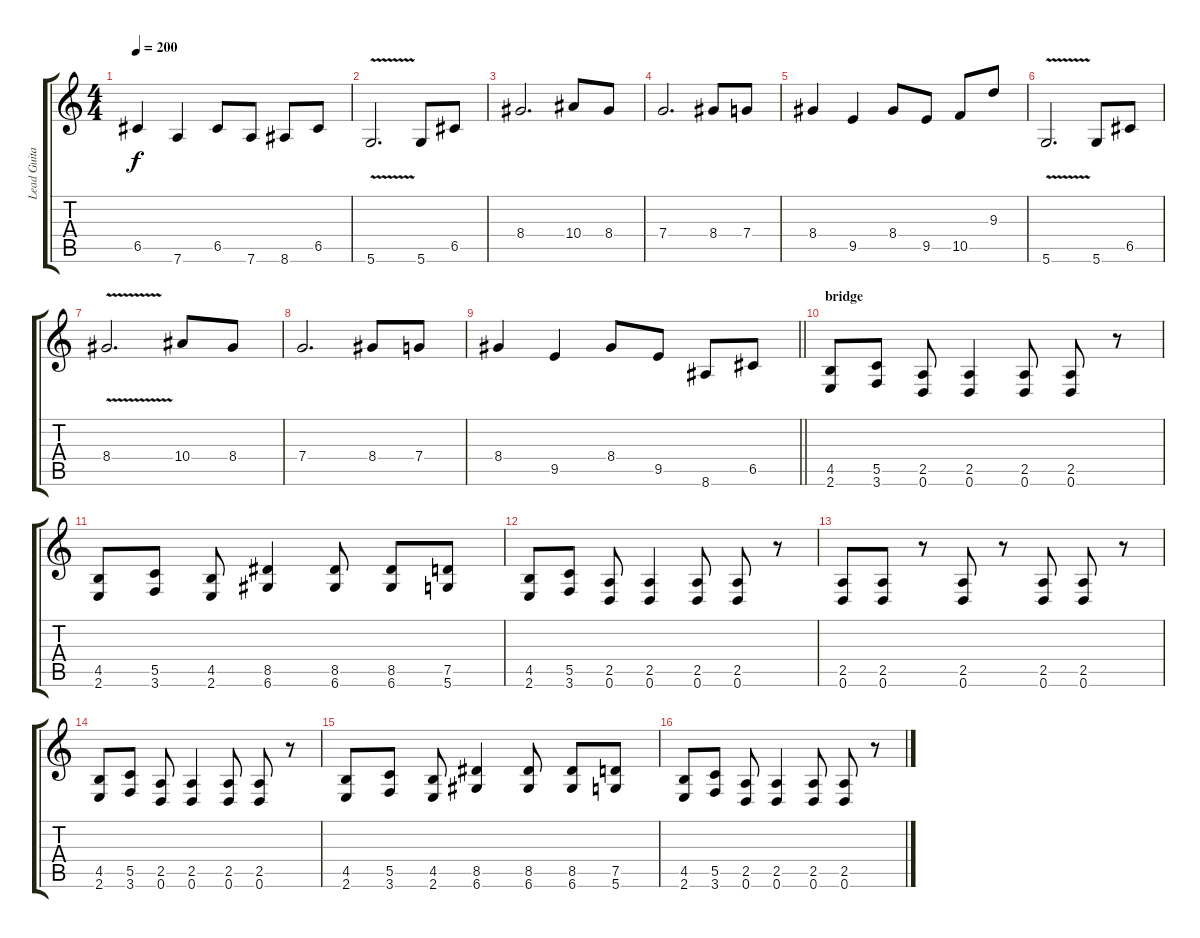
\track ("Lead Guitar " "Lead Guita") {instrument overdrivenguitar}
\staff {score tabs}
\tuning (D4 A3 F3 C3 G2 D2) {hide}
\ts (4 4)
\tempo 200
\clef g2
\ks c
6.5.4{dy f} 7.6.4 6.5.8 7.6.8 8.6.8 6.5.8 |
5.6{v}.2{d} 5.6.8 6.5.8 |
8.4.2{d} 10.4.8 8.4.8 |
7.4.2{d} 8.4.8 7.4.8 |
8.4.4 9.5.4 8.4.8 9.5.8 10.5.8 9.3.8 |
5.6{v}.2{d} 5.6.8 6.5.8 |
8.4{v}.2{d} 10.4.8 8.4.8 |
7.4.2{d} 8.4.8 7.4.8 |
\barLineRight lightlight
8.4.4 9.5.4 8.4.8 9.5.8 8.6.8 6.5.8 |
\section ("" "bridge")
(4.5 2.6).8 (5.5 3.6).8 (2.5 0.6).8 (2.5 0.6).4 (2.5 0.6).8 (2.5 0.6).8 r.8 |
(4.5 2.6).8 (5.5 3.6).8 (4.5 2.6).8 (8.5 6.6).4 (8.5 6.6).8 (8.5 6.6).8 (7.5 5.6).8 |
(4.5 2.6).8 (5.5 3.6).8 (2.5 0.6).8 (2.5 0.6).4 (2.5 0.6).8 (2.5 0.6).8 r.8 |
(2.5 0.6).8 (2.5 0.6).8 r.8 (2.5 0.6).8 r.8 (2.5 0.6).8 (2.5 0.6).8 r.8 |
(4.5 2.6).8 (5.5 3.6).8 (2.5 0.6).8 (2.5 0.6).4 (2.5 0.6).8 (2.5 0.6).8 r.8 |
(4.5 2.6).8 (5.5 3.6).8 (4.5 2.6).8 (8.5 6.6).4 (8.5 6.6).8 (8.5 6.6).8 (7.5 5.6).8 |
(4.5 2.6).8 (5.5 3.6).8 (2.5 0.6).8 (2.5 0.6).4 (2.5 0.6).8 (2.5 0.6).8 r.8
